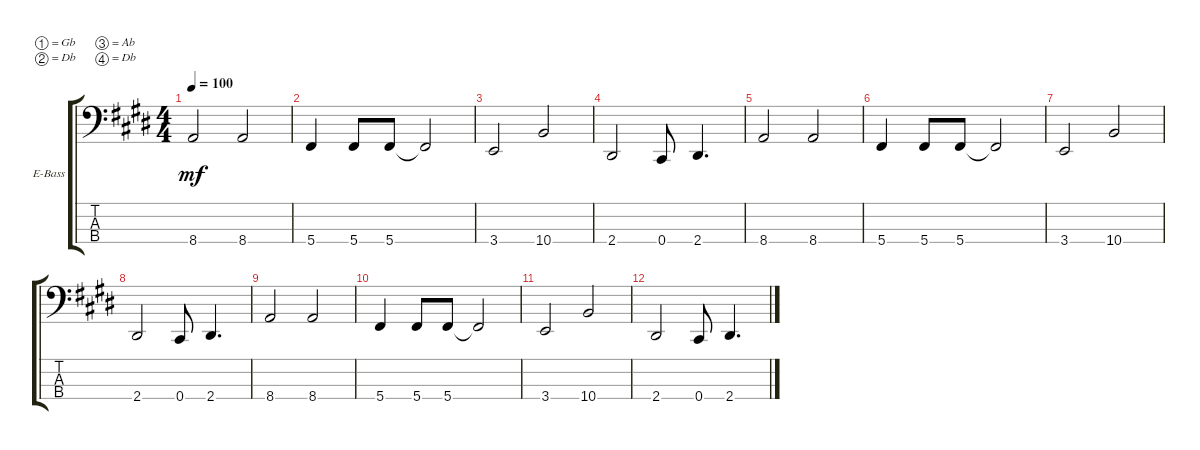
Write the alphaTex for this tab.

\defaultSystemsLayout 4
\bracketExtendMode groupsimilarinstruments
\firstSystemTrackNameOrientation horizontal
\otherSystemsTrackNameOrientation horizontal
\track ("Electric Bass" "E-Bass") {multiBarRest instrument electricbassfinger}
\staff {score tabs}
\tuning (Gb2 Db2 Ab1 Db1)
\ts (4 4)
\tempo 100
\clef f4
\ks e
8.4.2{dy mf} 8.4.2 |
5.4.4 5.4.8 5.4.8 5.4{t}.2 |
3.4.2 10.4.2 |
2.4.2 0.4.8 2.4.4{d} |
8.4.2 8.4.2 |
5.4.4 5.4.8 5.4.8 5.4{t}.2 |
3.4.2 10.4.2 |
2.4.2 0.4.8 2.4.4{d} |
8.4.2 8.4.2 |
5.4.4 5.4.8 5.4.8 5.4{t}.2 |
3.4.2 10.4.2 |
2.4.2 0.4.8 2.4.4{d}
